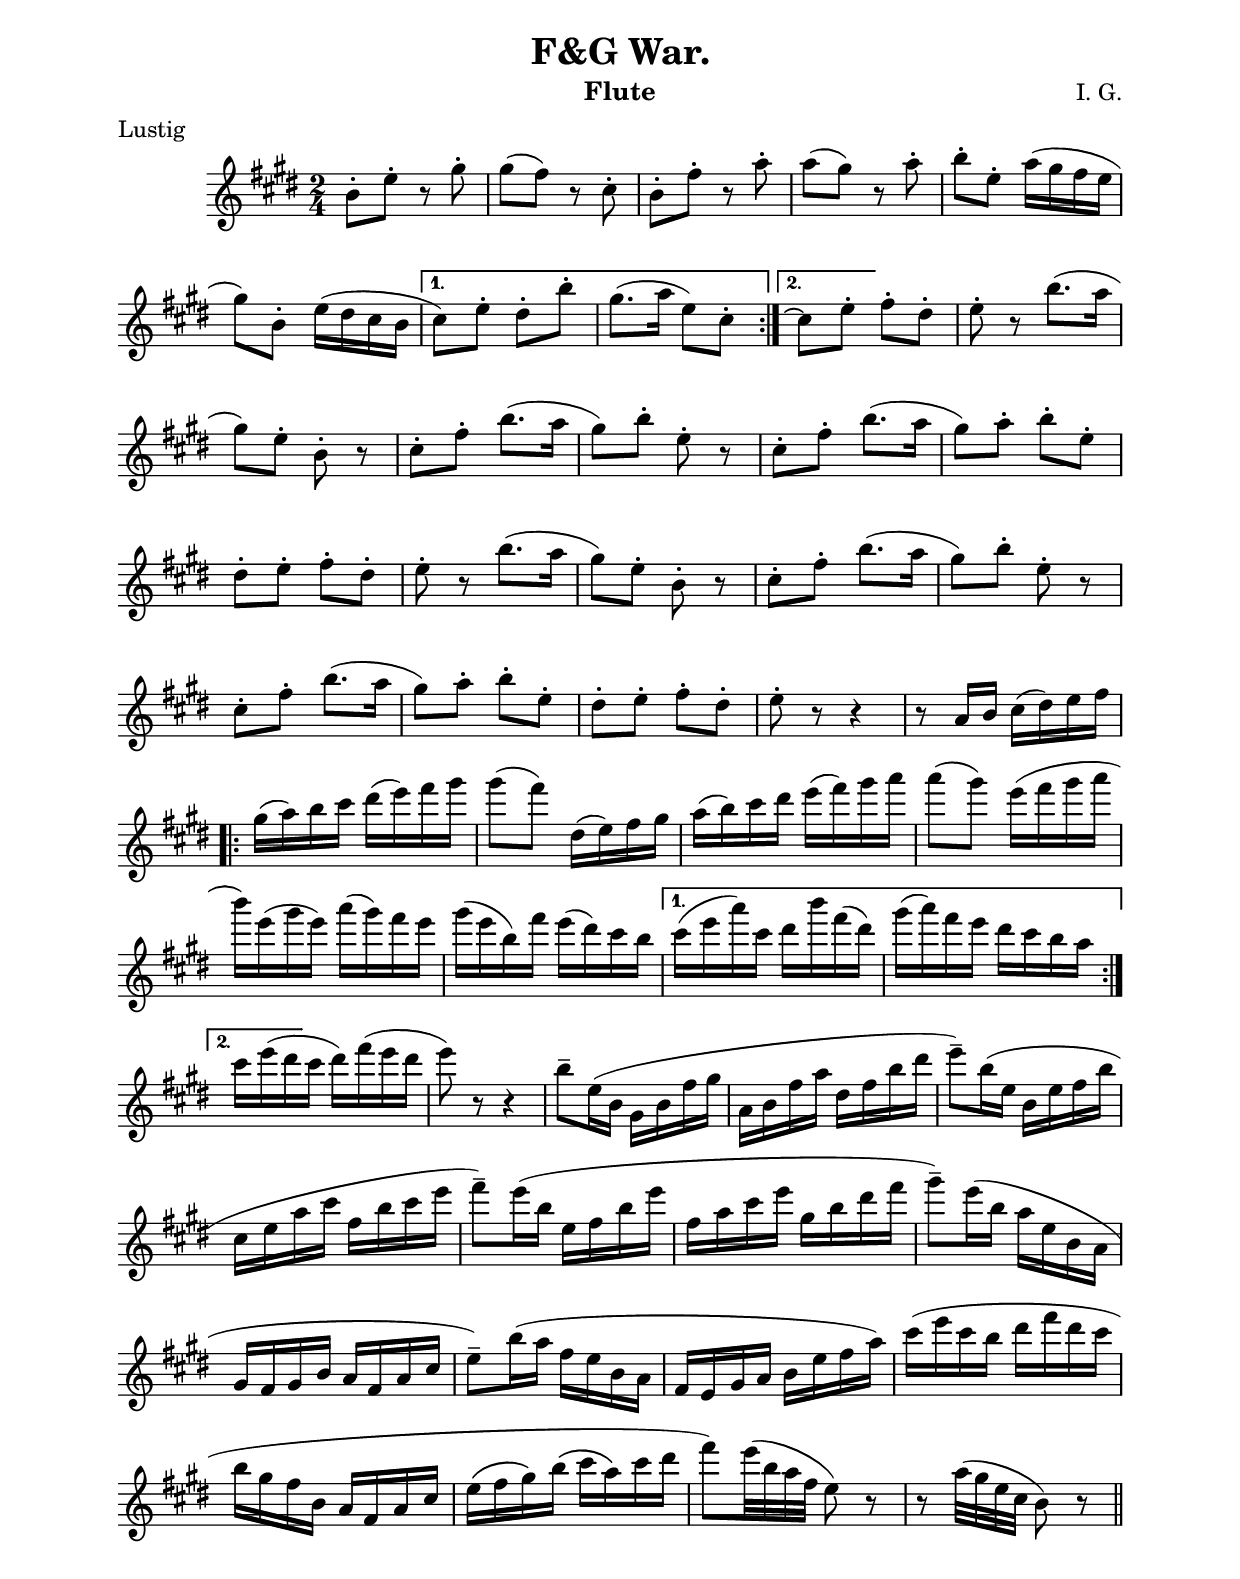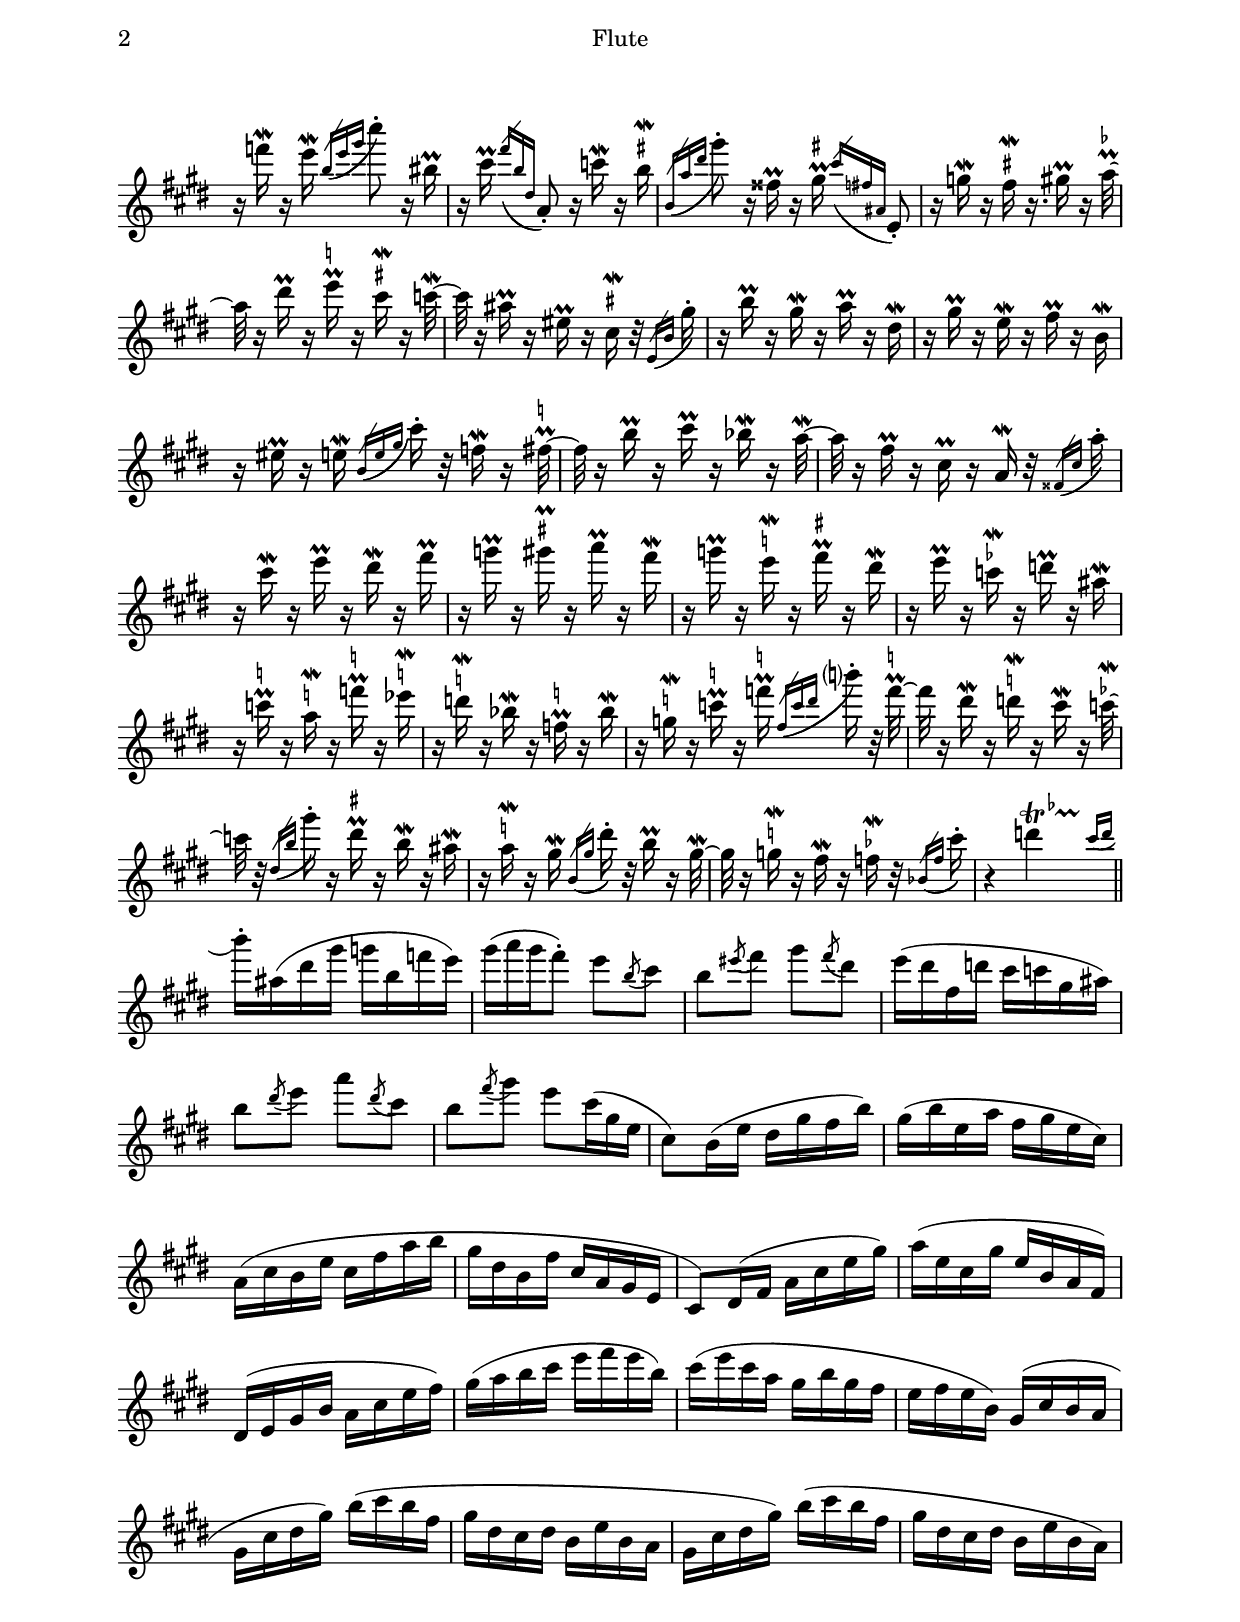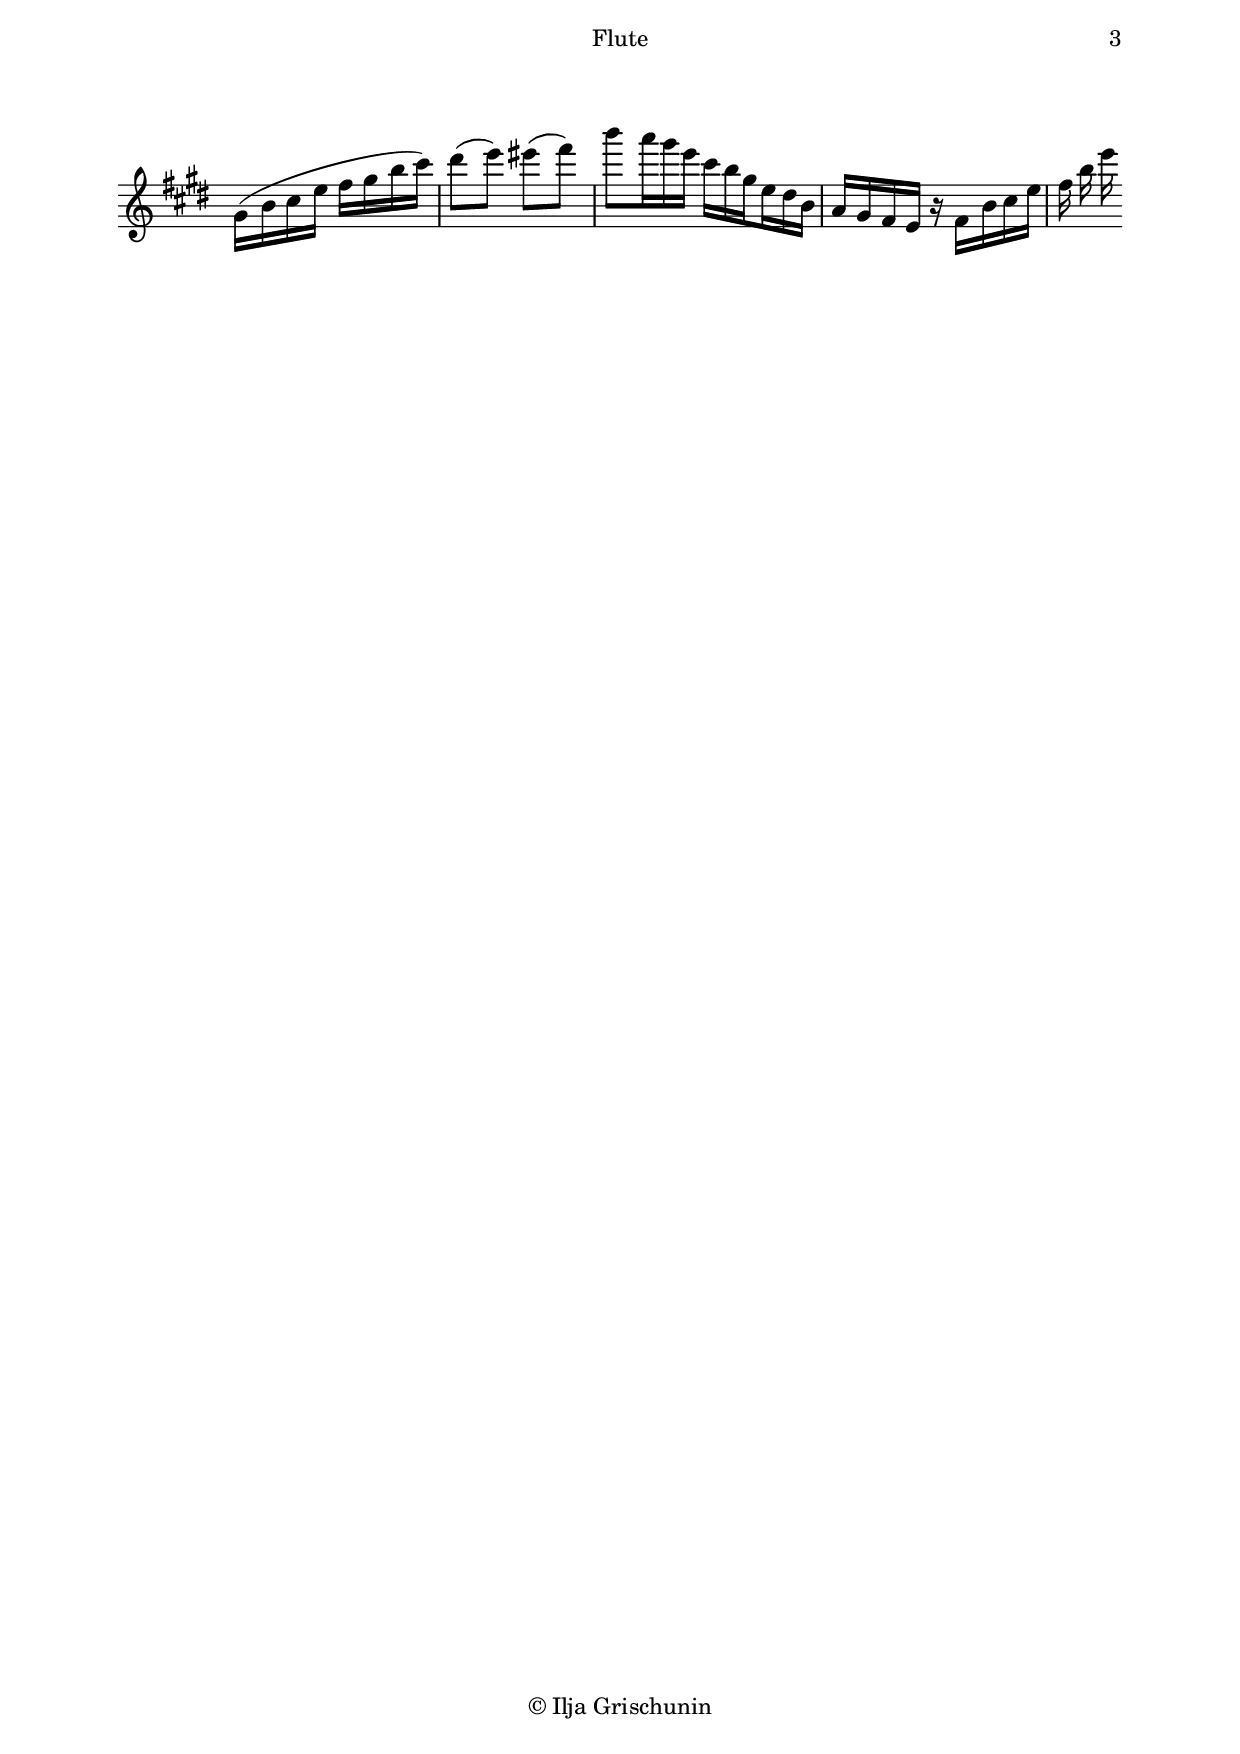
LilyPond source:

\version "2.19.15"

\language "deutsch"

\header {
  title = "F&G War."
  instrument = "Flute"
  meter = "Lustig"
  composer = "I. G."
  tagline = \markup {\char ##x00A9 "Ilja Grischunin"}
}

\paper {
  #(set-paper-size "a4")
  top-system-spacing.basic-distance = #25
  top-markup-spacing.basic-distance = #8
  markup-system-spacing.basic-distance = #8
  system-system-spacing.basic-distance = #15
  last-bottom-spacing.basic-distance = #25
  left-margin = 20
  right-margin = 20
  %two-sided = ##t
  %inner-margin = 25
  %outer-margin = 15
}

\layout {
  \context {
    \Score
    \remove "Bar_number_engraver"
  }
}

\version "2.19.15"

\language "deutsch"

slash =
#(define-music-function (parser location ang stem-fraction protrusion)
   (number? number? number?)
   (remove-grace-property 'Voice 'Stem 'direction) ; necessary?
   #{
     \once \override Stem #'stencil =
     #(lambda (grob)
        (let* ((X-parent (ly:grob-parent grob X))
               (is-rest? (ly:grob? (ly:grob-object X-parent 'rest))))
          (if is-rest?
              empty-stencil
              (let* ((ang (degrees->radians ang))
                     ; We need the beam and its slope so that slash will
                     ; extend uniformly past the stem and the beam
                     (beam (ly:grob-object grob 'beam))
                     (beam-X-pos (ly:grob-property beam 'X-positions))
                     (beam-Y-pos (ly:grob-property beam 'positions))
                     (beam-slope (/ (- (cdr beam-Y-pos) (car beam-Y-pos))
                                   (- (cdr beam-X-pos) (car beam-X-pos))))
                     (beam-angle (atan beam-slope))
                     (stem-Y-ext (ly:grob-extent grob grob Y))
                     ; Stem.length is expressed in half staff-spaces
                     (stem-length (/ (ly:grob-property grob 'length) 2.0))
                     (dir (ly:grob-property grob 'direction))
                     ; if stem points up. car represents segment of stem
                     ; closest to notehead; if down, cdr does
                     (stem-ref (if (= dir 1) (car stem-Y-ext) (cdr stem-Y-ext)))
                     (stem-segment (* stem-length stem-fraction))
                     ; Where does slash cross the stem?
                     (slash-stem-Y (+ stem-ref (* dir stem-segment)))
                     ; These are values for the portion of the slash that
                     ; intersects the beamed group.
                     (dx (/ (- stem-length stem-segment)
                           (- (tan ang) (* dir beam-slope))))
                     (dy (* (tan ang) dx))
                     ; Now, we add in the wings
                     (protrusion-dx (* (cos ang) protrusion))
                     (protrusion-dy (* (sin ang) protrusion))
                     (x1 (- protrusion-dx))
                     (y1 (- slash-stem-Y (* dir protrusion-dy)))
                     (x2 (+ dx protrusion-dx))
                     (y2 (+ slash-stem-Y
                           (* dir (+ dy protrusion-dy))))
                     (th (ly:staff-symbol-line-thickness grob))
                     (stil (ly:stem::print grob)))

                (ly:stencil-add
                 stil
                 (make-line-stencil th x1 y1 x2 y2))))))
   #})

slashI = {
  \slash 50 0.6 1.0
}

slashII = {
  \slash 45 0.5 0.8
}

slashIII = {
  \slash 60 0.8 1.2
}

\version "2.19.15"

\language "deutsch"

slash =
#(define-music-function (parser location ang stem-fraction protrusion)
   (number? number? number?)
   (remove-grace-property 'Voice 'Stem 'direction) ; necessary?
   #{
     \once \override Stem #'stencil =
     #(lambda (grob)
        (let* ((X-parent (ly:grob-parent grob X))
               (is-rest? (ly:grob? (ly:grob-object X-parent 'rest))))
          (if is-rest?
              empty-stencil
              (let* ((ang (degrees->radians ang))
                     ; We need the beam and its slope so that slash will
                     ; extend uniformly past the stem and the beam
                     (beam (ly:grob-object grob 'beam))
                     (beam-X-pos (ly:grob-property beam 'X-positions))
                     (beam-Y-pos (ly:grob-property beam 'positions))
                     (beam-slope (/ (- (cdr beam-Y-pos) (car beam-Y-pos))
                                   (- (cdr beam-X-pos) (car beam-X-pos))))
                     (beam-angle (atan beam-slope))
                     (stem-Y-ext (ly:grob-extent grob grob Y))
                     ; Stem.length is expressed in half staff-spaces
                     (stem-length (/ (ly:grob-property grob 'length) 2.0))
                     (dir (ly:grob-property grob 'direction))
                     ; if stem points up. car represents segment of stem
                     ; closest to notehead; if down, cdr does
                     (stem-ref (if (= dir 1) (car stem-Y-ext) (cdr stem-Y-ext)))
                     (stem-segment (* stem-length stem-fraction))
                     ; Where does slash cross the stem?
                     (slash-stem-Y (+ stem-ref (* dir stem-segment)))
                     ; These are values for the portion of the slash that
                     ; intersects the beamed group.
                     (dx (/ (- stem-length stem-segment)
                           (- (tan ang) (* dir beam-slope))))
                     (dy (* (tan ang) dx))
                     ; Now, we add in the wings
                     (protrusion-dx (* (cos ang) protrusion))
                     (protrusion-dy (* (sin ang) protrusion))
                     (x1 (- protrusion-dx))
                     (y1 (- slash-stem-Y (* dir protrusion-dy)))
                     (x2 (+ dx protrusion-dx))
                     (y2 (+ slash-stem-Y
                           (* dir (+ dy protrusion-dy))))
                     (th (ly:staff-symbol-line-thickness grob))
                     (stil (ly:stem::print grob)))

                (ly:stencil-add
                 stil
                 (make-line-stencil th x1 y1 x2 y2))))))
   #})

slashI = {
  \slash 50 0.6 1.0
}

slashII = {
  \slash 45 0.5 0.8
}

slashIII = {
  \slash 60 0.8 1.2
}


W = \mordent
M = \prall
fluteExpMusic = \relative e'' {
  %\clef treble
  %\key e \major
  %\time 2/4
  r32 f'( e f) r e( dis e)
  \shape #'((0 . 0) (0 . -0.3) (0.5 . -0.2) (1 . 0)) Slur
  \acciaccatura {\slashIII h16([ e gis]} cis8-.) r32 his,( cis his)
  r cis( dis cis) \acciaccatura {\slashI fis16([ h, dis,]} a8-.) r32 c'( h c) r h( ais h)
  \shape #'((0 . 0) (0 . -0.3) (0.5 . -0.2) (1 . 0)) Slur
  \acciaccatura {\slashIII h,16([ a' dis]} gis8-.) r32 fisis,( gis fisis)
  r gis( ais gis) \acciaccatura {\slashI cis16([ fis, ais,]} e8-.)
  \override Beam.breakable = ##t
  r32 g'( fis g) r fis( eis fis) r16. gis32( a gis) r a([ b a)]
  r dis( e dis) r e([ f e)] r cis( c cis) r c([ h c)]
  r ais( h ais) r eis([ fis eis)] r cis( his cis)
  \shape #'((0 . 0) (0 . 0) (0 . 0) (0 . -1)) Slur
  \acciaccatura {\slashIII e,16([ h']} gis'16-.)
  r32 h( cis h) r gis( fis gis) r a( h a) r dis,( cis dis)
  r gis( a gis) r e( dis e) r fis( gis fis) r h,( a h)
  r eis( fis eis) r e( dis e) \acciaccatura {\slashIII h16([ e gis]} cis16-.) r32 f,(
  e f) r fis([ g fis)] r h( cis h) r cis([ dis cis)] r b( a b) r a([
  gis a)] r fis( gis fis) r cis([ dis cis)] r a( gis a)
  \shape #'((0 . 0) (0 . 0) (0 . 0) (0 . -1)) Slur
  \acciaccatura {\slashIII fisis16([ cis']} a'16-.)
  r32 cis( h cis) r e( fis e) r dis( cis dis) r fis( gis fis)
  r g( a g) r gis( ais gis) r a( h a) r fis( e fis)
  r g( a g) r e( d e) r fis(gis fis) r dis( cis dis)
  r e( fis e) r c( b c) r d( e d) r b( gis b)
  r c( d c) r a( g a) r f'( g f) r es( d es)
  r d( c d) r b( a b) r f( g f) r b( a b)
  r g( f g) r c( d c) r f( g f)
  \shape #'((0 . 0) (0 . 0) (1 . 0) (1 . 0)) Slur
  \acciaccatura {\slashIII fis,16([ c' dis]} h'?16-.) r32 f([
  g f)] r dis( cis dis) r d([ c d)] r cis( h cis) r c([ b c)]
  \shape #'((0 . 0) (0 . 0) (1 . 0) (1 . 0)) Slur
  \acciaccatura {\slashIII dis,16([ h']} gis'16-.)
  r32 dis( f dis) r h( a h) r b( gis b) r a( g a) r gis( fis gis)
  \shape #'((0 . 0) (0 . -1) (1 . -1) (1 . -1.5)) Slur
  \acciaccatura {\slashIII h,16([ gis']} dis'16-.)
  r32 h( cis h) r gis([ fis gis)] r g( f g) r fis([ e fis)] r f( dis f)
  \shape #'((0 . 0) (0 . -1) (1 . -1) (1 . -1.5)) Slur
  \acciaccatura {\slashIII b,16([ f']} cis'16-.) 
}
fluteExp = \relative e'' {
  %\clef treble
  %\key e \major
  %\time 2/4
  r16 f'\W r e\W
  \shape #'((0 . 0) (0 . -0.3) (0.5 . -0.2) (1 . 0)) Slur
  \acciaccatura {\slashIII h16([ e gis]} cis8-.)
  r16 his,\M r cis\M \acciaccatura {\slashI fis16([ h, dis,]} a8-.)
  r16 c'\W r 
  \once\override TextScript.script-priority = #-100
  h\W^\markup { \teeny \sharp }
  \shape #'((0 . 0) (0 . -0.3) (0.5 . -0.2) (1 . 0)) Slur
  \acciaccatura {\slashIII h,16([ a' dis]} gis8-.)
  r16 fisis,\M r gis\M^\markup { \teeny \sharp }
  \acciaccatura {\slashI cis16([ fis, ais,]} e8-.)
  r16 g'\W r 
  \once\override TextScript.script-priority = #-100
  fis\W^\markup { \teeny \sharp } r16. gis16\M r a32\M^\markup{\teeny\flat}~
  a r16 dis\M r e\M^\markup{\teeny\natural} r
  \once\override TextScript.script-priority = #-100
  cis\W^\markup{\teeny\sharp} r c32\W~ c r16 ais\M r eis\M r
  \once\override TextScript.script-priority = #-100
  cis\W^\markup{\teeny\sharp} r32
  \shape #'((0 . 0) (0 . 0) (0 . 0) (0 . -1)) Slur
  \acciaccatura {\slashIII e,16([ h']} gis'16-.)
  r h\M r gis\W r a\M r dis,\W r gis\M r e\W r fis\M r h,\W
  r eis\M r e\W \acciaccatura {\slashIII h16([ e gis]} cis16-.) r32 f,16\W r 
  fis32\M^\markup{\teeny\natural}~ fis r16 h\M r cis\M r b\W r a32\W~
  a r16 fis\M r cis\M r a\W r32
  \shape #'((0 . 0) (0 . 0) (0 . 0) (0 . -1)) Slur
  \acciaccatura {\slashIII fisis16([ cis']} a'16-.)
  r cis\W r e\M r dis\W r fis\M r g\M r 
  \once\override TextScript.script-priority = #-100
  gis\M^\markup{\teeny\sharp} r a\M r fis\W r g\M r
  \once\override TextScript.script-priority = #-100
  e\W^\markup{\teeny\natural} r fis\M^\markup{\teeny\sharp} r dis\W
  r e\M r
  \once\override TextScript.script-priority = #-100
  c\W^\markup{\teeny\flat} r d\M r ais\W r c\M^\markup{\teeny\natural} r
  \once\override TextScript.script-priority = #-100
  a\W^\markup{\teeny\natural} r f'\M^\markup{\teeny\natural} r
  \once\override TextScript.script-priority = #-100
  es\W^\markup{\teeny\natural} r
  \once\override TextScript.script-priority = #-100
  d\W^\markup{\teeny\natural} r b\W r f\M^\markup{\teeny\natural} r b\W r
  \once\override TextScript.script-priority = #-100
  g\W^\markup{\teeny\natural} r c\M^\markup{\teeny\natural} r f\M^\markup{\teeny\natural}
  \shape #'((0 . 0) (0 . 0) (1 . 0) (1 . 0)) Slur
  \acciaccatura {\slashIII fis,16([ c' dis]} h'?16-.) r32 f\M^\markup{\teeny\natural}~
  f r16 dis\W r
  \once\override TextScript.script-priority = #-100
  d\W^\markup{\teeny\natural} r cis\W r
  \once\override TextScript.script-priority = #-100
  c32\W^\markup{\teeny\flat}~ c r
  \shape #'((0 . 0) (0 . 0) (1 . 0) (1 . 0)) Slur
  \acciaccatura {\slashIII dis,16([ h']} gis'16-.) r dis\M^\markup{\teeny\sharp}
  r h\W r ais\W r
  \once\override TextScript.script-priority = #-100
  a\W^\markup{\teeny\natural} r gis\W
  \shape #'((0 . 0) (0 . -1) (1 . -1) (1 . -1.5)) Slur
  \acciaccatura {\slashIII h,16([ gis']} dis'16-.) r32 h16\M r gis32\W~
  gis r16
  \once\override TextScript.script-priority = #-100
  g\W^\markup{\teeny\natural} r fis\W r
  \once\override TextScript.script-priority = #-100
  f\W^\markup{\teeny\flat} r32
  \shape #'((0 . 0) (0 . -1) (1 . -1) (1 . -1.5)) Slur
  \acciaccatura {\slashIII b,16([ f']} cis'16-.) 
}


fluteMusic = \relative e'' {
  \clef treble
  \key e \major
  \time 2/4
  %\override Staff.TimeSignature #'stencil = ##f
  %\override Score.VoltaBracketSpanner.Y-offset = 7
  \repeat volta 2 {
    h8-. e-. r gis-. gis( fis) r cis-. h-. fis'-. r a-. a( gis) r a-.
    h-. e,-. a16( gis fis e gis8) h,-. e16( dis cis h
  }
  \alternative {
    {
      cis8) e-.
      \set Score.repeatCommands = #'((volta #f))
      dis-. h'-. gis8.( a16 e8) cis-.
    }
    {
      cis8\repeatTie e-.
    }
  }
  fis-. dis-.
  e-. r
  h'8.( a16 gis8) e-. h-. r cis-. fis-. h8.( a16 gis8) h-. e,-. r
  cis-. fis-. h8.( a16 gis8) a-. h-. e,-. dis-. e-. fis-. dis-. e-. r
  h'8.( a16 gis8) e-. h-. r cis-. fis-. h8.( a16 gis8) h-. e,-. r
  cis-. fis-. h8.( a16 gis8) a-. h-. e,-. dis-. e-. fis-. dis-. e-. r r4
  r8 a,16 h cis( dis) e fis \break
  \override Score.VoltaBracketSpanner.Y-offset = 7
  \repeat volta 2 {
    gis( a) h cis dis( e) fis gis gis8( fis) dis,16( e) fis gis
    a( h) cis dis e( fis) gis a a8( gis) e16( fis gis a
    h) e,( gis e) a( gis) fis e gis( e h) fis' e( dis) cis h
  }
  \alternative{
    {
      cis([ e a)
      \set Score.repeatCommands = #'((volta #f))
      cis,] dis h' fis( dis) gis( a) fis e dis cis h a
    }
    {
      cis[ e( dis
    }
  }
  cis] dis) fis( e dis e8) r r4
  h8-- e,16( h gis h fis' gis a, h fis' a dis, fis h dis
  e8--) h16( e, h e fis h cis, e a cis fis, h cis e
  fis8--) e16( h e, fis h e fis, a cis e gis, h dis fis
  gis8--) e16( h a e h a gis fis gis h a fis a cis
  e8--) h'16( a fis e h a fis e gis a h e fis a)
  cis( e cis h dis fis dis cis h gis fis h, a fis a cis
  e\( fis gis\) h\( cis a\) cis dis fis8) e32( h a fis e8) r
  r a32( gis e cis h8) r
  \bar "||"
  \tag #'pageBreack {
    \pageBreak
  }

  %\fluteExpMusic
  \fluteExp

  r4
  \override TrillSpanner.bound-details.left.text = \markup{
    \musicglyph #"scripts.trill" \raise #1.65 \teeny  \flat
  }
  #(define afterGraceFraction (cons 15 16))
  \tag #'trillLen {
    \once\override TrillSpanner.minimum-length = #6
    \once\override TrillSpanner.springs-and-rods = #ly:spanner::set-spacing-rods
  }
  \afterGrace d'\startTrillSpan {cis16(\stopTrillSpan d}
  \bar "||"
  \override TupletNumber #'transparent = ##t
  \override TupletBracket #'bracket-visibility = ##f
  h'16-.) ais,( dis gis g h, f' e) \times 2/3 {gis16( a gis} fis8-.) e \acciaccatura h cis
  h \acciaccatura eis fis gis \acciaccatura fis dis e16( dis fis, d' cis c gis ais)
  h8 \acciaccatura dis e a \acciaccatura dis, cis
  h8 \acciaccatura fis' gis e \times 2/3 {cis16( gis e}
  cis8) h16( e dis gis fis h)
  \once\override Slur.positions = #'(1 . 1)
  gis( h e, a fis gis e cis)
  a( cis h e cis fis a h gis dis h fis' cis a gis e
  cis8) dis16( fis a cis e gis) a( e cis gis' e h a fis)
  dis( e gis h a cis e fis)
  \once \override Slur.eccentricity = #1.5
  gis( a h cis e fis e h)
  \shape #'((0 . -1) (0 . 1) (0 . 1) (0 . 0)) Slur
  cis( e cis a gis h gis fis e fis e h) gis( cis h a
  gis cis dis gis) h( cis h fis gis dis cis dis h e h a
  gis cis dis gis) h( cis h fis gis dis cis dis h e h a)
  gis( h cis e fis gis h cis) dis8( e) eis( fis)
  h \tuplet 3/2 8 {
  	\set subdivideBeams = ##t
  	\set baseMoment = #(ly:make-moment 1/8)
  	\set beatStructure = #'(2 2 2 2)
  	a16 gis e cis h gis e dis h
  }
  \set subdivideBeams = ##f
  a gis fis e r 
  \set subdivideBeams = ##t
  fis
  \tuplet 3/2 8 {
  	h cis e fis h e
  }
}


\score {
  \new Staff \fluteMusic
}